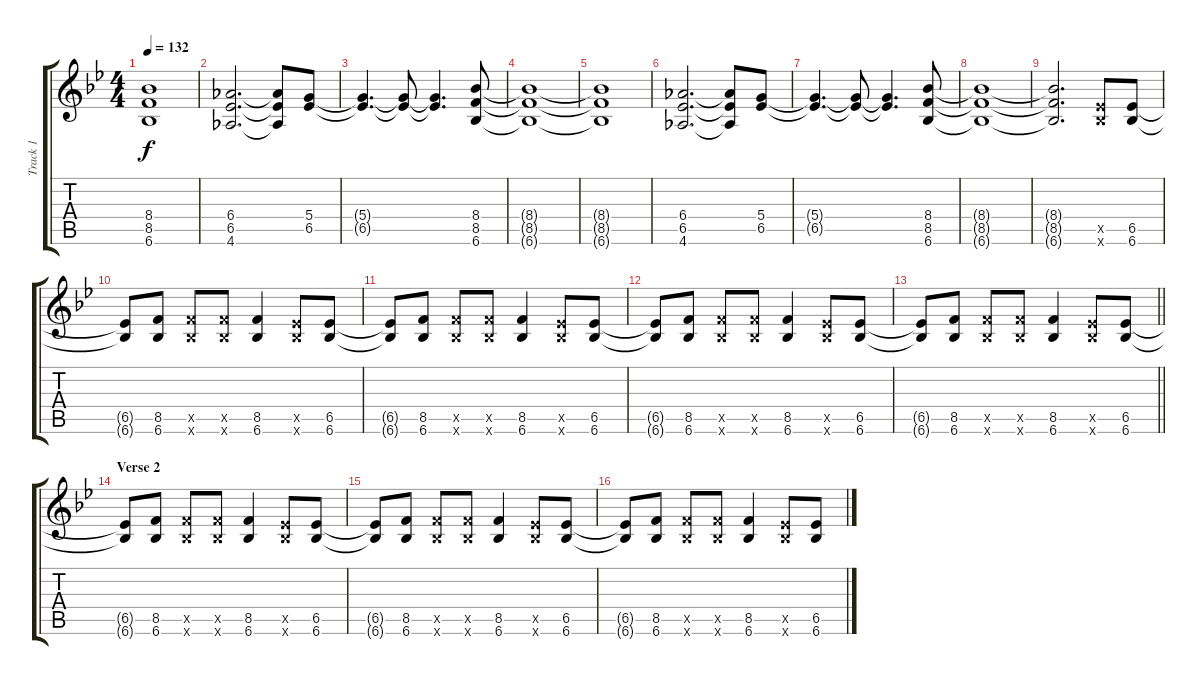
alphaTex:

\track ("Track 1" "Track 1") {instrument overdrivenguitar}
\staff {score tabs}
\tuning (E4 B3 G3 D3 A2 E2) {hide}
\ts (4 4)
\tempo 132
\clef g2
\ks bb
(8.4{t} 8.5{t} 6.6{t}).1{dy f} |
(6.4 6.5 4.6).2{d} (6.4{t} 6.5{t} 4.6{t}).8 (5.4 6.5).8 |
(5.4{t} 6.5{t}).4{d} (5.4{t} 6.5{t}).8 (5.4{t} 6.5{t}).4{d} (8.4 8.5 6.6).8 |
(8.4{t} 8.5{t} 6.6{t}).1 |
(8.4{t} 8.5{t} 6.6{t}).1 |
(6.4 6.5 4.6).2{d} (6.4{t} 6.5{t} 4.6{t}).8 (5.4 6.5).8 |
(5.4{t} 6.5{t}).4{d} (5.4{t} 6.5{t}).8 (5.4{t} 6.5{t}).4{d} (8.4 8.5 6.6).8 |
(8.4{t} 8.5{t} 6.6{t}).1 |
(8.4{t} 8.5{t} 6.6{t}).2{d} (6.5{x} 6.6{x}).8 (6.5 6.6).8 |
(6.5{t} 6.6{t}).8 (8.5 6.6).8 (8.5{x} 6.6{x}).8 (8.5{x} 6.6{x}).8 (8.5 6.6).4 (6.5{x} 6.6{x}).8 (6.5 6.6).8 |
(6.5{t} 6.6{t}).8 (8.5 6.6).8 (8.5{x} 6.6{x}).8 (8.5{x} 6.6{x}).8 (8.5 6.6).4 (6.5{x} 6.6{x}).8 (6.5 6.6).8 |
(6.5{t} 6.6{t}).8 (8.5 6.6).8 (8.5{x} 6.6{x}).8 (8.5{x} 6.6{x}).8 (8.5 6.6).4 (6.5{x} 6.6{x}).8 (6.5 6.6).8 |
\barLineRight lightlight
(6.5{t} 6.6{t}).8 (8.5 6.6).8 (8.5{x} 6.6{x}).8 (8.5{x} 6.6{x}).8 (8.5 6.6).4 (6.5{x} 6.6{x}).8 (6.5 6.6).8 |
\section ("" "Verse 2")
(6.5{t} 6.6{t}).8 (8.5 6.6).8 (8.5{x} 6.6{x}).8 (8.5{x} 6.6{x}).8 (8.5 6.6).4 (6.5{x} 6.6{x}).8 (6.5 6.6).8 |
(6.5{t} 6.6{t}).8 (8.5 6.6).8 (8.5{x} 6.6{x}).8 (8.5{x} 6.6{x}).8 (8.5 6.6).4 (6.5{x} 6.6{x}).8 (6.5 6.6).8 |
(6.5{t} 6.6{t}).8 (8.5 6.6).8 (8.5{x} 6.6{x}).8 (8.5{x} 6.6{x}).8 (8.5 6.6).4 (6.5{x} 6.6{x}).8 (6.5 6.6).8
